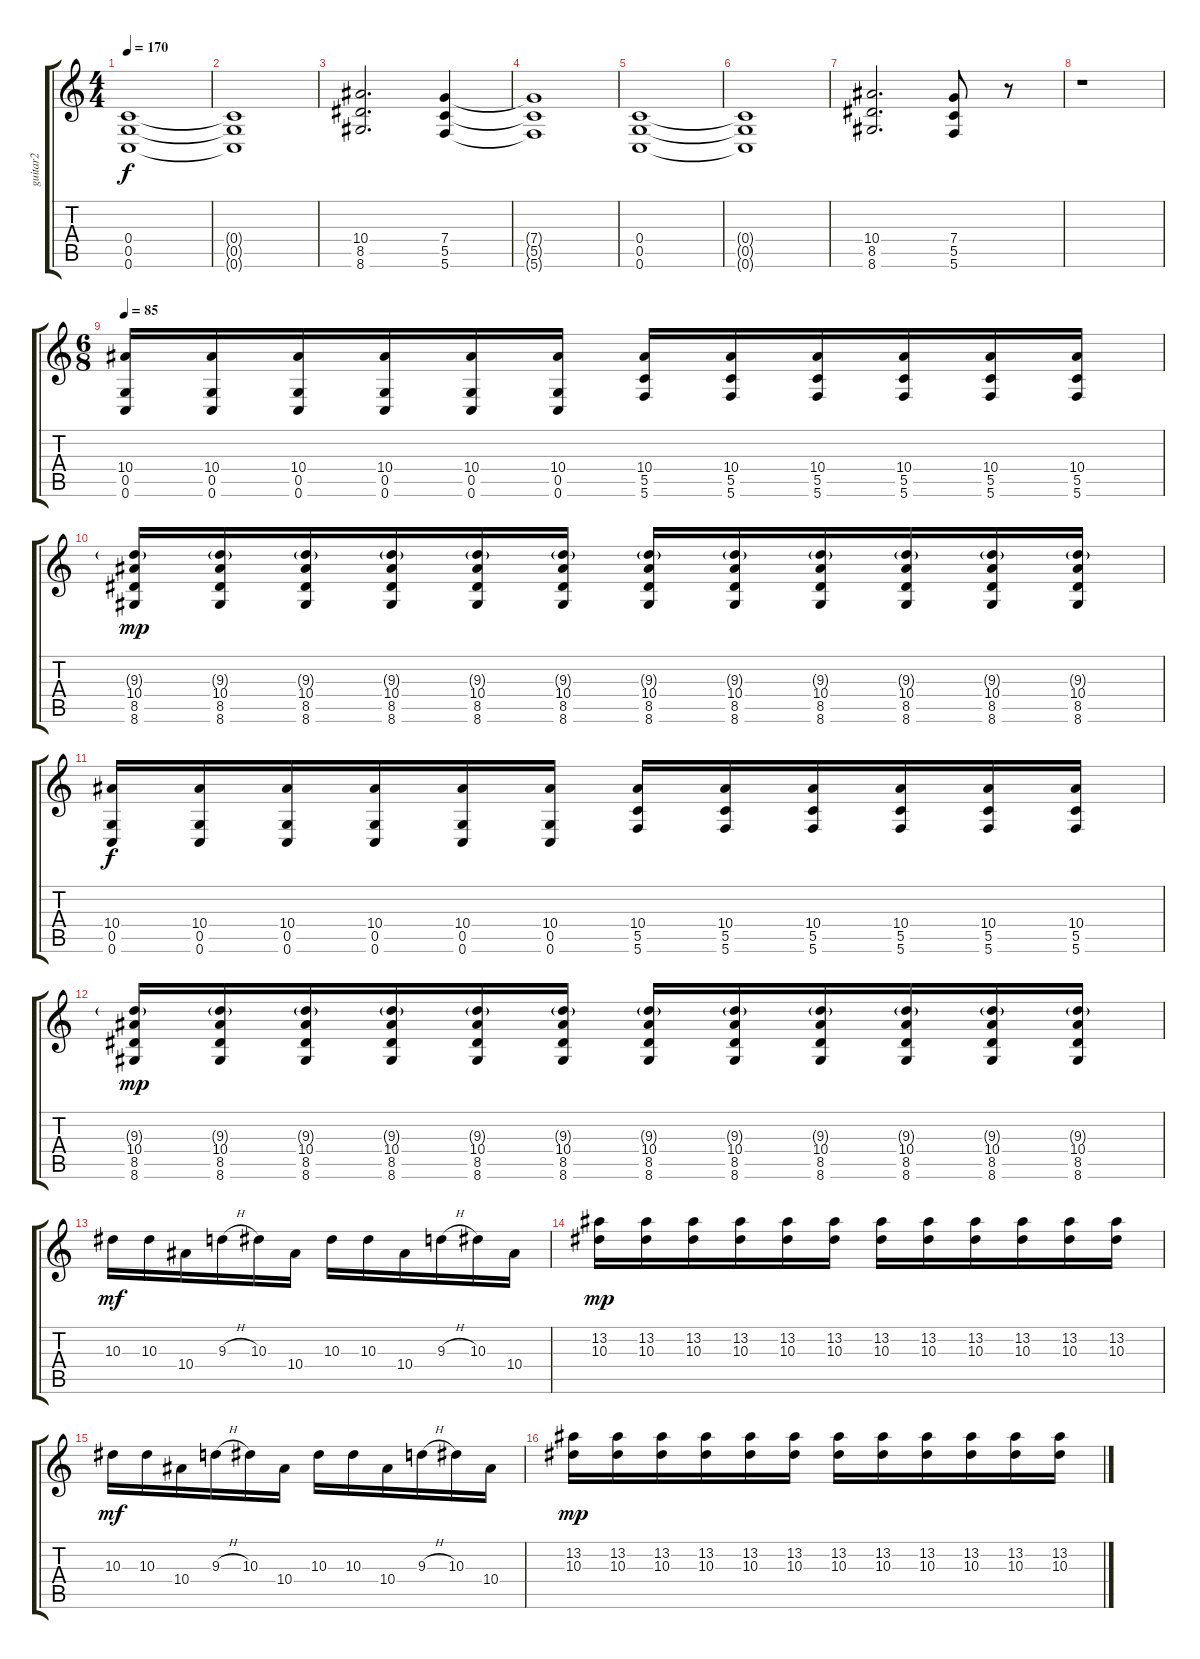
\track ("guitar2" "guitar2") {instrument overdrivenguitar}
\staff {score tabs}
\tuning (D4 A3 F3 C3 G2 C2) {hide}
\ts (4 4)
\tempo 170
\clef g2
\ks c
(0.4 0.5 0.6).1{dy f} |
(0.4{t} 0.5{t} 0.6{t}).1 |
(10.4 8.5 8.6).2{d} (7.4 5.5 5.6).4 |
(7.4{t} 5.5{t} 5.6{t}).1 |
(0.4 0.5 0.6).1 |
(0.4{t} 0.5{t} 0.6{t}).1 |
(10.4 8.5 8.6).2{d} (7.4 5.5 5.6).8 r.8 |
r.1 |
\ts (6 8)
\tempo 85
(10.4 0.5 0.6).16 (10.4 0.5 0.6).16 (10.4 0.5 0.6).16 (10.4 0.5 0.6).16 (10.4 0.5 0.6).16 (10.4 0.5 0.6).16 (10.4 5.5 5.6).16 (10.4 5.5 5.6).16 (10.4 5.5 5.6).16 (10.4 5.5 5.6).16 (10.4 5.5 5.6).16 (10.4 5.5 5.6).16 |
(9.3{g} 10.4 8.5 8.6).16{dy mp} (9.3{g} 10.4 8.5 8.6).16 (9.3{g} 10.4 8.5 8.6).16 (9.3{g} 10.4 8.5 8.6).16 (9.3{g} 10.4 8.5 8.6).16 (9.3{g} 10.4 8.5 8.6).16 (9.3{g} 10.4 8.5 8.6).16 (9.3{g} 10.4 8.5 8.6).16 (9.3{g} 10.4 8.5 8.6).16 (9.3{g} 10.4 8.5 8.6).16 (9.3{g} 10.4 8.5 8.6).16 (9.3{g} 10.4 8.5 8.6).16 |
(10.4 0.5 0.6).16{dy f} (10.4 0.5 0.6).16 (10.4 0.5 0.6).16 (10.4 0.5 0.6).16 (10.4 0.5 0.6).16 (10.4 0.5 0.6).16 (10.4 5.5 5.6).16 (10.4 5.5 5.6).16 (10.4 5.5 5.6).16 (10.4 5.5 5.6).16 (10.4 5.5 5.6).16 (10.4 5.5 5.6).16 |
(9.3{g} 10.4 8.5 8.6).16{dy mp} (9.3{g} 10.4 8.5 8.6).16 (9.3{g} 10.4 8.5 8.6).16 (9.3{g} 10.4 8.5 8.6).16 (9.3{g} 10.4 8.5 8.6).16 (9.3{g} 10.4 8.5 8.6).16 (9.3{g} 10.4 8.5 8.6).16 (9.3{g} 10.4 8.5 8.6).16 (9.3{g} 10.4 8.5 8.6).16 (9.3{g} 10.4 8.5 8.6).16 (9.3{g} 10.4 8.5 8.6).16 (9.3{g} 10.4 8.5 8.6).16 |
10.3.16{dy mf} 10.3.16 10.4.16 9.3{h}.16 10.3.16 10.4.16 10.3.16 10.3.16 10.4.16 9.3{h}.16 10.3.16 10.4.16 |
(13.2 10.3).16{dy mp} (13.2 10.3).16 (13.2 10.3).16 (13.2 10.3).16 (13.2 10.3).16 (13.2 10.3).16 (13.2 10.3).16 (13.2 10.3).16 (13.2 10.3).16 (13.2 10.3).16 (13.2 10.3).16 (13.2 10.3).16 |
10.3.16{dy mf} 10.3.16 10.4.16 9.3{h}.16 10.3.16 10.4.16 10.3.16 10.3.16 10.4.16 9.3{h}.16 10.3.16 10.4.16 |
(13.2 10.3).16{dy mp} (13.2 10.3).16 (13.2 10.3).16 (13.2 10.3).16 (13.2 10.3).16 (13.2 10.3).16 (13.2 10.3).16 (13.2 10.3).16 (13.2 10.3).16 (13.2 10.3).16 (13.2 10.3).16 (13.2 10.3).16
